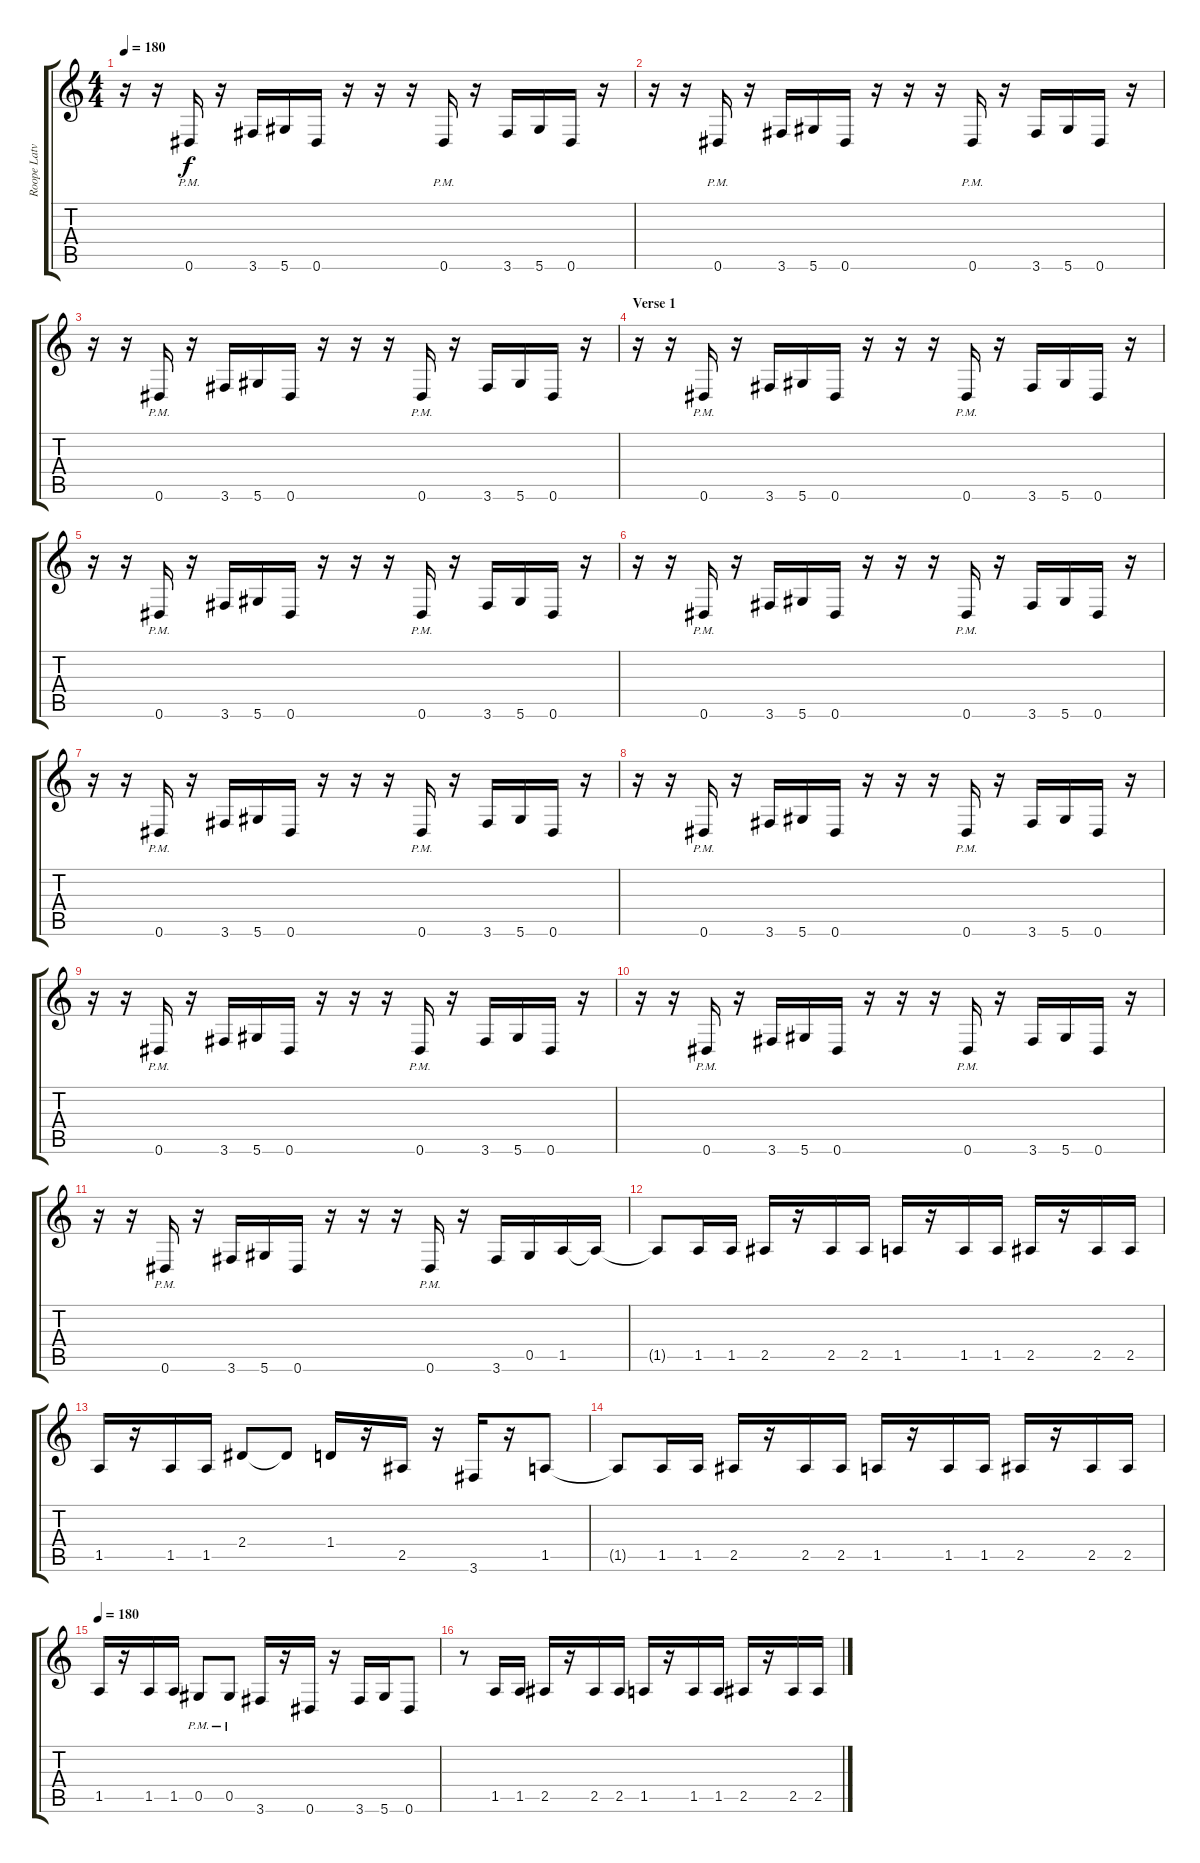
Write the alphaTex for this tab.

\track ("Roope Latvala" "Roope Latv") {instrument distortionguitar}
\staff {score tabs}
\tuning (Eb4 Bb3 Gb3 Db3 Ab2 Eb2) {hide}
\ts (4 4)
\tempo 180
\clef g2
\ks c
r.16{dy f} r.16 0.6{pm}.16 r.16 3.6.16 5.6.16 0.6.16 r.16 r.16 r.16 0.6{pm}.16 r.16 3.6.16 5.6.16 0.6.16 r.16 |
r.16 r.16 0.6{pm}.16 r.16 3.6.16 5.6.16 0.6.16 r.16 r.16 r.16 0.6{pm}.16 r.16 3.6.16 5.6.16 0.6.16 r.16 |
r.16 r.16 0.6{pm}.16 r.16 3.6.16 5.6.16 0.6.16 r.16 r.16 r.16 0.6{pm}.16 r.16 3.6.16 5.6.16 0.6.16 r.16 |
\section ("" "Verse 1")
r.16 r.16 0.6{pm}.16 r.16 3.6.16 5.6.16 0.6.16 r.16 r.16 r.16 0.6{pm}.16 r.16 3.6.16 5.6.16 0.6.16 r.16 |
r.16 r.16 0.6{pm}.16 r.16 3.6.16 5.6.16 0.6.16 r.16 r.16 r.16 0.6{pm}.16 r.16 3.6.16 5.6.16 0.6.16 r.16 |
r.16 r.16 0.6{pm}.16 r.16 3.6.16 5.6.16 0.6.16 r.16 r.16 r.16 0.6{pm}.16 r.16 3.6.16 5.6.16 0.6.16 r.16 |
r.16 r.16 0.6{pm}.16 r.16 3.6.16 5.6.16 0.6.16 r.16 r.16 r.16 0.6{pm}.16 r.16 3.6.16 5.6.16 0.6.16 r.16 |
r.16 r.16 0.6{pm}.16 r.16 3.6.16 5.6.16 0.6.16 r.16 r.16 r.16 0.6{pm}.16 r.16 3.6.16 5.6.16 0.6.16 r.16 |
r.16 r.16 0.6{pm}.16 r.16 3.6.16 5.6.16 0.6.16 r.16 r.16 r.16 0.6{pm}.16 r.16 3.6.16 5.6.16 0.6.16 r.16 |
r.16 r.16 0.6{pm}.16 r.16 3.6.16 5.6.16 0.6.16 r.16 r.16 r.16 0.6{pm}.16 r.16 3.6.16 5.6.16 0.6.16 r.16 |
r.16 r.16 0.6{pm}.16 r.16 3.6.16 5.6.16 0.6.16 r.16 r.16 r.16 0.6{pm}.16 r.16 3.6.16 0.5.16 1.5.16 1.5{t}.16 |
1.5{t}.8 1.5.16 1.5.16 2.5.16 r.16 2.5.16 2.5.16 1.5.16 r.16 1.5.16 1.5.16 2.5.16 r.16 2.5.16 2.5.16 |
1.5.16 r.16 1.5.16 1.5.16 2.4.8 2.4{t}.8 1.4.16 r.16 2.5.16 r.16 3.6.16 r.16 1.5.8 |
1.5{t}.8 1.5.16 1.5.16 2.5.16 r.16 2.5.16 2.5.16 1.5.16 r.16 1.5.16 1.5.16 2.5.16 r.16 2.5.16 2.5.16 |
\tempo 180
1.5.16 r.16 1.5.16 1.5.16 0.5{pm}.8 0.5{pm}.8 3.6.16 r.16 0.6.16 r.16 3.6.16 5.6.16 0.6.8 |
r.8 1.5.16 1.5.16 2.5.16 r.16 2.5.16 2.5.16 1.5.16 r.16 1.5.16 1.5.16 2.5.16 r.16 2.5.16 2.5.16
